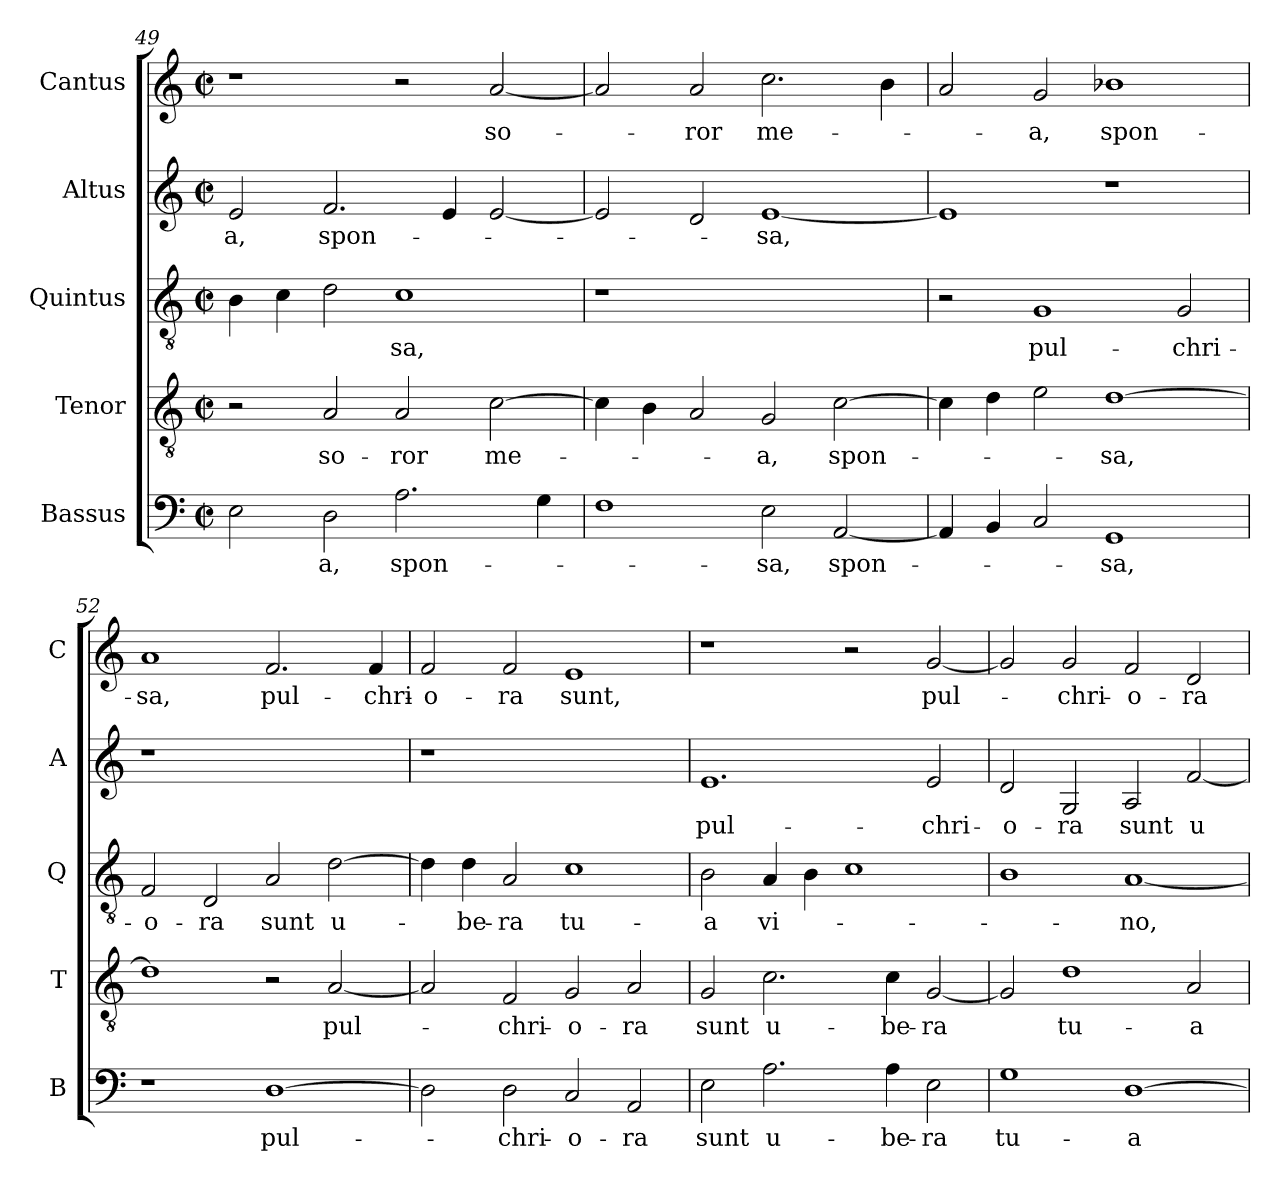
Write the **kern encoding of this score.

**kern	**text	**kern	**text	**kern	**text	**kern	**text	**kern	**text
*part5	*part5	*part4	*part4	*part3	*part3	*part2	*part2	*part1	*part1
*staff5	*staff5	*staff4	*staff4	*staff3	*staff3	*staff2	*staff2	*staff1	*staff1
*I"Bassus	*	*I"Tenor	*	*I"Quintus	*	*I"Altus	*	*I"Cantus	*
*I'B	*	*I'T	*	*I'Q	*	*I'A	*	*I'C	*
*clefF4	*	*clefGv2	*	*clefGv2	*	*clefG2	*	*clefG2	*
*k[]	*	*k[]	*	*k[]	*	*k[]	*	*k[]	*
*C:	*	*C:	*	*C:	*	*C:	*	*C:	*
*M2/2	*	*M2/2	*	*M2/2	*	*M2/2	*	*M2/2	*
*met(c|)	*	*met(c|)	*	*met(c|)	*	*met(c|)	*	*met(c|)	*
=49	=49	=49	=49	=49	=49	=49	=49	=49	=49
!	!	!	!	!	!	!	!LO:LY:b	!	!
2E\	.	2r	.	4B\	.	2e/	-a,	1r	.
.	.	.	.	4c\	.	.	.	.	.
!	!LO:LY:b	!	!LO:LY:b	!	!	!	!LO:LY:b	!	!
2D\	-a,	2A/	so-	2d\	.	2.f/	spon-	.	.
!	!LO:LY:b	!	!LO:LY:b	!	!LO:LY:b	!	!	!	!
2.A\	spon-	2A/	-ror	1c	-sa,	.	.	2r	.
.	.	.	.	.	.	4e/	.	.	.
!	!	!	!LO:LY:b	!	!	!	!	!	!LO:LY:b
.	.	[2c\	me-	.	.	[2e/	.	[2a/	so-
4G\	.	.	.	.	.	.	.	.	.
=50	=50	=50	=50	=50	=50	=50	=50	=50	=50
1F	.	4c\]	.	1r	.	2e/]	.	2a/]	.
.	.	4B\	.	.	.	.	.	.	.
!	!	!	!	!	!	!	!	!	!LO:LY:b
.	.	2A/	.	.	.	2d/	.	2a/	-ror
!	!LO:LY:b	!	!LO:LY:b	!	!	!	!LO:LY:b	!	!LO:LY:b
2E\	-sa,	2G/	-a,	1ryy	.	[1e	-sa,	2.cc\	me-
!	!LO:LY:b	!	!LO:LY:b	!	!	!	!	!	!
[2AA/	spon-	[2c\	spon-	.	.	.	.	.	.
.	.	.	.	.	.	.	.	4b\	.
!!LO:LB:g=z
=51	=51	=51	=51	=51	=51	=51	=51	=51	=51
4AA/]	.	4c\]	.	2r	.	1e]	.	2a/	.
4BB/	.	4d\	.	.	.	.	.	.	.
!	!	!	!	!	!LO:LY:b	!	!	!	!LO:LY:b
2C/	.	2e\	.	1G	pul-	.	.	2g/	-a,
!	!LO:LY:b	!	!LO:LY:b	!	!	!	!	!	!LO:LY:b
1GG	-sa,	[1d	-sa,	.	.	1r	.	1b-X	spon-
!	!	!	!	!	!LO:LY:b	!	!	!	!
.	.	.	.	2G/	-chri-	.	.	.	.
=52	=52	=52	=52	=52	=52	=52	=52	=52	=52
!	!	!	!	!	!LO:LY:b	!	!	!	!LO:LY:b
1r	.	1d]	.	2F/	-o-	1r	.	1a	-sa,
!	!	!	!	!	!LO:LY:b	!	!	!	!
.	.	.	.	2D/	-ra	.	.	.	.
!	!LO:LY:b	!	!	!	!LO:LY:b	!	!	!	!LO:LY:b
[1D	pul-	2r	.	2A/	sunt	1ryy	.	2.f/	pul-
!	!	!	!LO:LY:b	!	!LO:LY:b	!	!	!	!
.	.	[2A/	pul-	[2d\	u-	.	.	.	.
!	!	!	!	!	!	!	!	!	!LO:LY:b
.	.	.	.	.	.	.	.	4f/	-chri-
=53	=53	=53	=53	=53	=53	=53	=53	=53	=53
!	!	!	!	!	!	!	!	!	!LO:LY:b
2D\]	.	2A/]	.	4d\]	.	1r	.	2f/	-o-
!	!	!	!	!	!LO:LY:b	!	!	!	!
.	.	.	.	4d\	-be-	.	.	.	.
!	!LO:LY:b	!	!LO:LY:b	!	!LO:LY:b	!	!	!	!LO:LY:b
2D\	-chri-	2F/	-chri-	2A/	-ra	.	.	2f/	-ra
!	!LO:LY:b	!	!LO:LY:b	!	!LO:LY:b	!	!	!	!LO:LY:b
2C/	-o-	2G/	-o-	1c	tu-	1ryy	.	1e	sunt,
!	!LO:LY:b	!	!LO:LY:b	!	!	!	!	!	!
2AA/	-ra	2A/	-ra	.	.	.	.	.	.
=54	=54	=54	=54	=54	=54	=54	=54	=54	=54
!	!LO:LY:b	!	!LO:LY:b	!	!LO:LY:b	!	!LO:LY:b	!	!
2E\	sunt	2G/	sunt	2B\	-a	1.e	pul-	1r	.
!	!LO:LY:b	!	!LO:LY:b	!	!LO:LY:b	!	!	!	!
2.A\	u-	2.c\	u-	4A/	vi-	.	.	.	.
.	.	.	.	4B\	.	.	.	.	.
.	.	.	.	1c	.	.	.	2r	.
!	!LO:LY:b	!	!LO:LY:b	!	!	!	!	!	!
4A\	-be-	4c\	-be-	.	.	.	.	.	.
!	!LO:LY:b	!	!LO:LY:b	!	!	!	!LO:LY:b	!	!LO:LY:b
2E\	-ra	[2G/	-ra	.	.	2e/	-chri-	[2g/	pul-
!!LO:LB:g=z
=55	=55	=55	=55	=55	=55	=55	=55	=55	=55
!	!LO:LY:b	!	!	!	!	!	!LO:LY:b	!	!
1G	tu-	2G/]	.	1B	.	2d/	-o-	2g/]	.
!	!	!	!LO:LY:b	!	!	!	!LO:LY:b	!	!LO:LY:b
.	.	1d	tu-	.	.	2G/	-ra	2g/	-chri-
!	!LO:LY:b	!	!	!	!LO:LY:b	!	!LO:LY:b	!	!LO:LY:b
[1D	-a	.	.	[1A	-no,	2A/	sunt	2f/	-o-
!	!	!	!LO:LY:b	!	!	!	!LO:LY:b	!	!LO:LY:b
.	.	2A/	-a	.	.	[2f/	u-	2d/	-ra
=	=	=	=	=	=	=	=	=	=
*-	*-	*-	*-	*-	*-	*-	*-	*-	*-
